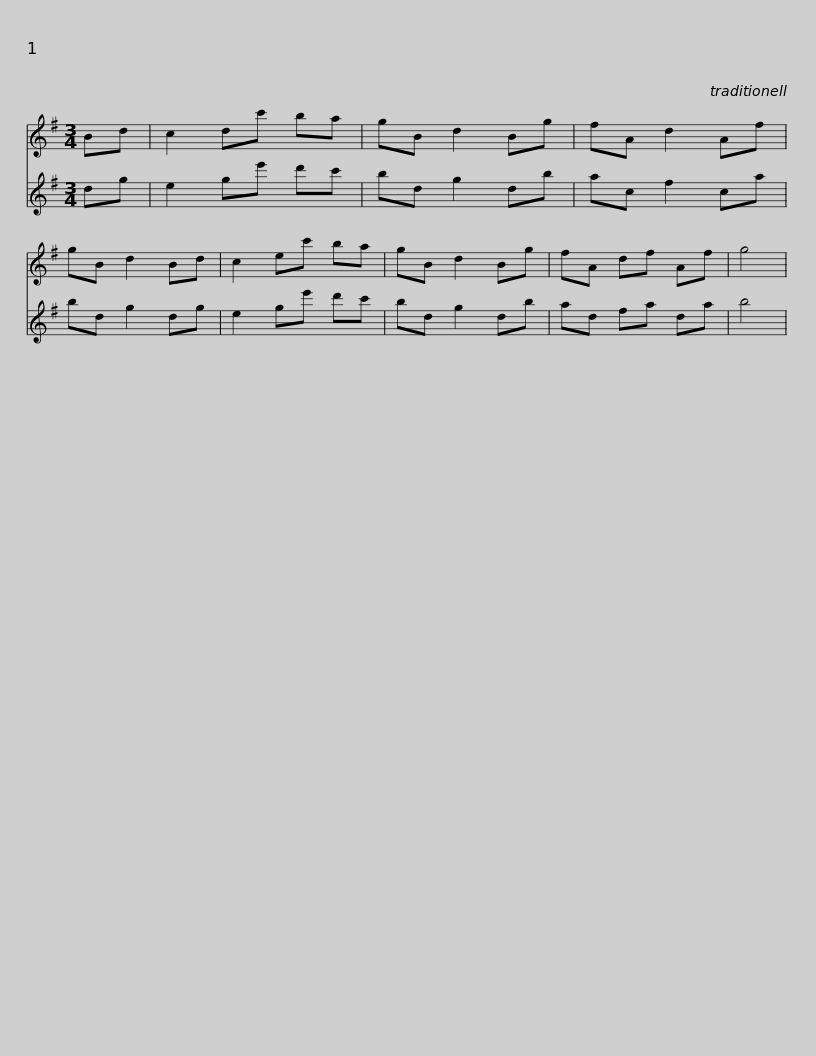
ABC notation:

X:1
%%score 1 2
L:1/8
M:3/4
I:linebreak $
K:G
V:1 treble
V:2 treble
V:1
 Bd | c2 dc' ba | gB d2 Bg | fA d2 Af | gB d2 Bd | %5
 c2 ec' ba | gB d2 Bg | fA df Af | g4 | %9
V:2
 dg | e2 ge' d'c' | bd g2 db | ac f2 ca | bd g2 dg | %5
 e2 ge' d'c' | bd g2 db | ad fa da | b4 | %9
